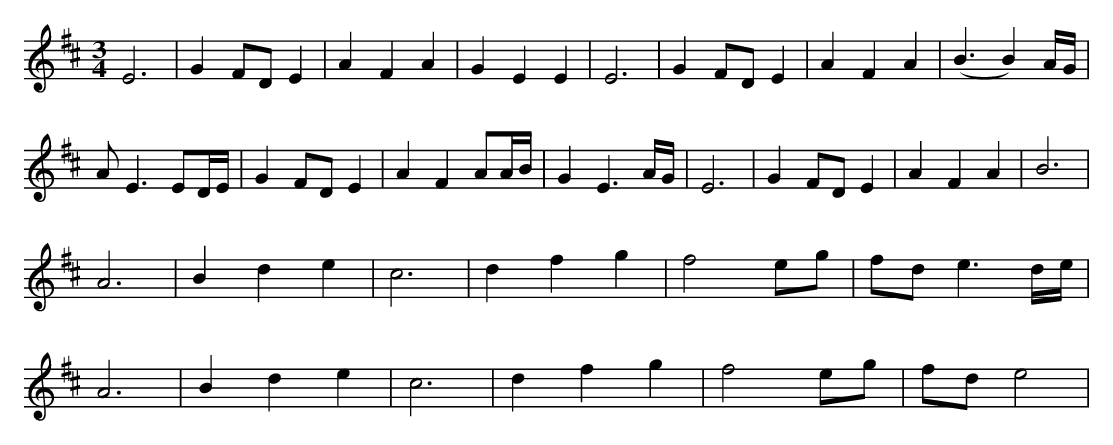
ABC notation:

X:1
M:3/4
K:Edor
E6|G2 FD E2|A2 F2 A2|G2 E2 E2|E6|G2 FD E2|A2 F2 A2|(B3B2) A/G/|
A E3 ED/E/|G2 FD E2|A2 F2 AA/B/|G2 E3 A/G/|E6|G2 FD E2|A2 F2 A2|B6|
A6|B2 d2 e2|c6|d2 f2 g2|f4 eg|fd e3 d/e/|
A6|B2 d2 e2|c6|d2 f2 g2|f4 eg|fd e4|
